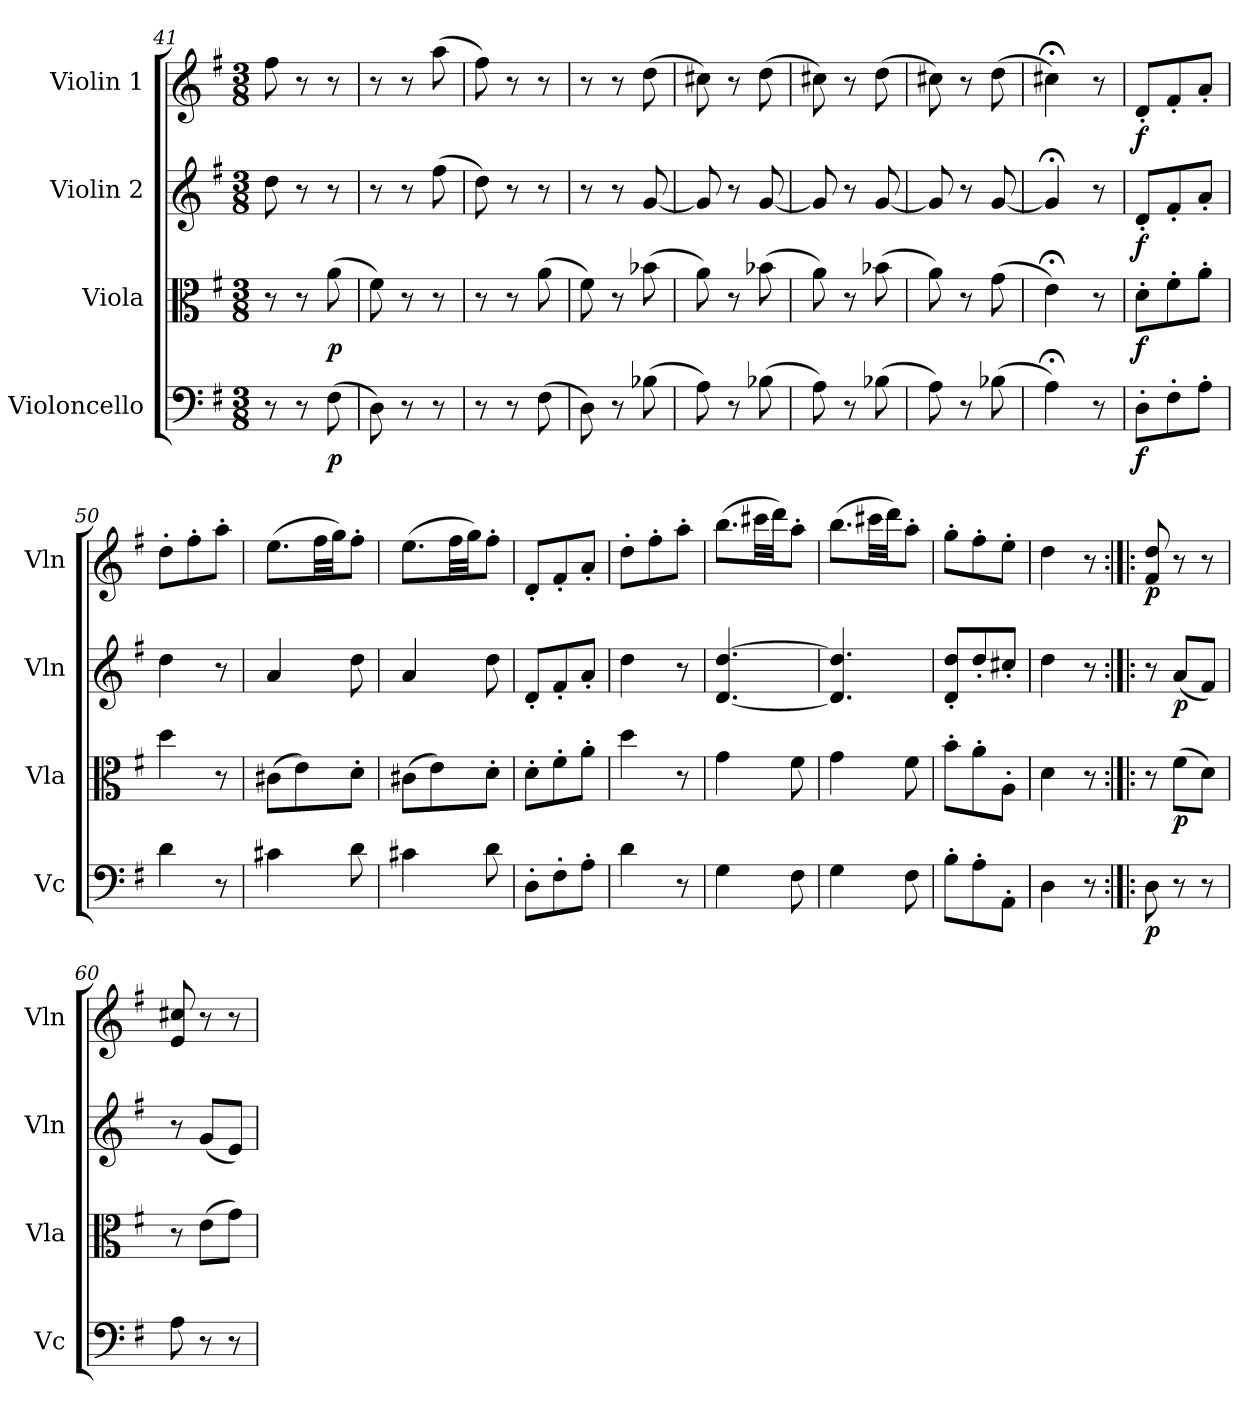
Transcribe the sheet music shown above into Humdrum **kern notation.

**kern	**dynam	**kern	**dynam	**kern	**dynam	**kern	**dynam
*part4	*part4	*part3	*part3	*part2	*part2	*part1	*part1
*staff4	*staff4	*staff3	*staff3	*staff2	*staff2	*staff1	*staff1
*I"Violoncello	*	*I"Viola	*	*I"Violin 2	*	*I"Violin 1	*
*I'Vc	*	*I'Vla	*	*I'Vln	*	*I'Vln	*
*clefF4	*	*clefC3	*	*clefG2	*	*clefG2	*
*k[f#]	*	*k[f#]	*	*k[f#]	*	*k[f#]	*
*M3/8	*	*M3/8	*	*M3/8	*	*M3/8	*
=41	=41	=41	=41	=41	=41	=41	=41
8r	.	8r	.	8dd\	.	8ff#\	.
8r	.	8r	.	8r	.	8r	.
!	!LO:DY:b	!	!LO:DY:b	!	!	!	!
(>8F#\	p	(>8a\	p	8r	.	8r	.
!!LO:LB:g=z
=42	=42	=42	=42	=42	=42	=42	=42
8D\)	.	8f#\)	.	8r	.	8r	.
8r	.	8r	.	8r	.	8r	.
8r	.	8r	.	(>8ff#\	.	(>8aa\	.
=43	=43	=43	=43	=43	=43	=43	=43
8r	.	8r	.	8dd\)	.	8ff#\)	.
8r	.	8r	.	8r	.	8r	.
(>8F#\	.	(>8a\	.	8r	.	8r	.
=44	=44	=44	=44	=44	=44	=44	=44
8D\)	.	8f#\)	.	8r	.	8r	.
8r	.	8r	.	8r	.	8r	.
(>8B-X\	.	(>8b-X\	.	[8g/	.	(>8dd\	.
=45	=45	=45	=45	=45	=45	=45	=45
8A\)	.	8a\)	.	8g/]	.	8cc#X\)	.
8r	.	8r	.	8r	.	8r	.
(>8B-X\	.	(>8b-X\	.	[8g/	.	(>8dd\	.
=46	=46	=46	=46	=46	=46	=46	=46
8A\)	.	8a\)	.	8g/]	.	8cc#X\)	.
8r	.	8r	.	8r	.	8r	.
(>8B-X\	.	(>8b-X\	.	[8g/	.	(>8dd\	.
=47	=47	=47	=47	=47	=47	=47	=47
8A\)	.	8a\)	.	8g/]	.	8cc#X\)	.
8r	.	8r	.	8r	.	8r	.
(>8B-X\	.	(>8g\	.	[8g/	.	(>8dd\	.
=48	=48	=48	=48	=48	=48	=48	=48
4A;<\)	.	4e;<\)	.	4g;</]	.	4cc#X;<\)	.
8r	.	8r	.	8r	.	8r	.
!!LO:LB:g=z
=49	=49	=49	=49	=49	=49	=49	=49
!	!LO:DY:b	!	!LO:DY:b	!	!LO:DY:b	!	!LO:DY:b
8D'\L	f	8d'\L	f	8d'/L	f	8d'/L	f
8F#'\	.	8f#'\	.	8f#'/	.	8f#'/	.
8A'\J	.	8a'\J	.	8a'/J	.	8a'/J	.
=50	=50	=50	=50	=50	=50	=50	=50
4d\	.	4dd\	.	4dd\	.	8dd'\L	.
.	.	.	.	.	.	8ff#'\	.
8r	.	8r	.	8r	.	8aa'\J	.
=51	=51	=51	=51	=51	=51	=51	=51
4c#X\	.	(>8c#X\L	.	4a/	.	(>8.ee\L	.
.	.	8e\)	.	.	.	.	.
.	.	.	.	.	.	32ff#\LL	.
.	.	.	.	.	.	32gg\JJ)	.
8d\	.	8d'\J	.	8dd\	.	8ff#'\J	.
=52	=52	=52	=52	=52	=52	=52	=52
4c#X\	.	(>8c#X\L	.	4a/	.	(>8.ee\L	.
.	.	8e\)	.	.	.	.	.
.	.	.	.	.	.	32ff#\LL	.
.	.	.	.	.	.	32gg\JJ)	.
8d\	.	8d'\J	.	8dd\	.	8ff#'\J	.
=53	=53	=53	=53	=53	=53	=53	=53
8D'\L	.	8d'\L	.	8d'/L	.	8d'/L	.
8F#'\	.	8f#'\	.	8f#'/	.	8f#'/	.
8A'\J	.	8a'\J	.	8a'/J	.	8a'/J	.
=54	=54	=54	=54	=54	=54	=54	=54
4d\	.	4dd\	.	4dd\	.	8dd'\L	.
.	.	.	.	.	.	8ff#'\	.
8r	.	8r	.	8r	.	8aa'\J	.
=55	=55	=55	=55	=55	=55	=55	=55
4G\	.	4g\	.	[4.d/ [4.dd/	.	(>8.bb\L	.
.	.	.	.	.	.	32ccc#X\LL	.
.	.	.	.	.	.	32ddd\JJ)	.
8F#\	.	8f#\	.	.	.	8aa'\J	.
!!LO:PB:g=z
=56	=56	=56	=56	=56	=56	=56	=56
4G\	.	4g\	.	4.d/] 4.dd/]	.	(>8.bb\L	.
.	.	.	.	.	.	32ccc#X\LL	.
.	.	.	.	.	.	32ddd\JJ)	.
8F#\	.	8f#\	.	.	.	8aa'\J	.
=57	=57	=57	=57	=57	=57	=57	=57
8B'\L	.	8b'\L	.	8d/' 8dd/'L	.	8gg'\L	.
8A'\	.	8a'\	.	8dd'/	.	8ff#'\	.
8AA'\J	.	8A'\J	.	8cc#X'/J	.	8ee'\J	.
=58	=58	=58	=58	=58	=58	=58	=58
4D\	.	4d\	.	4dd\	.	4dd\	.
8r	.	8r	.	8r	.	8r	.
=59:|!|:	=59:|!|:	=59:|!|:	=59:|!|:	=59:|!|:	=59:|!|:	=59:|!|:	=59:|!|:
!	!LO:DY:b	!	!	!	!	!	!LO:DY:b
8D\	p	8r	.	8r	.	8f#/ 8dd/	p
!	!	!	!LO:DY:b	!	!LO:DY:b	!	!
8r	.	(>8f#\L	p	(<8a/L	p	8r	.
8r	.	8d\J)	.	8f#/J)	.	8r	.
=60	=60	=60	=60	=60	=60	=60	=60
8A\	.	8r	.	8r	.	8e/ 8cc#X/	.
8r	.	(>8e\L	.	(<8g/L	.	8r	.
8r	.	8g\J)	.	8e/J)	.	8r	.
=	=	=	=	=	=	=	=
*-	*-	*-	*-	*-	*-	*-	*-
